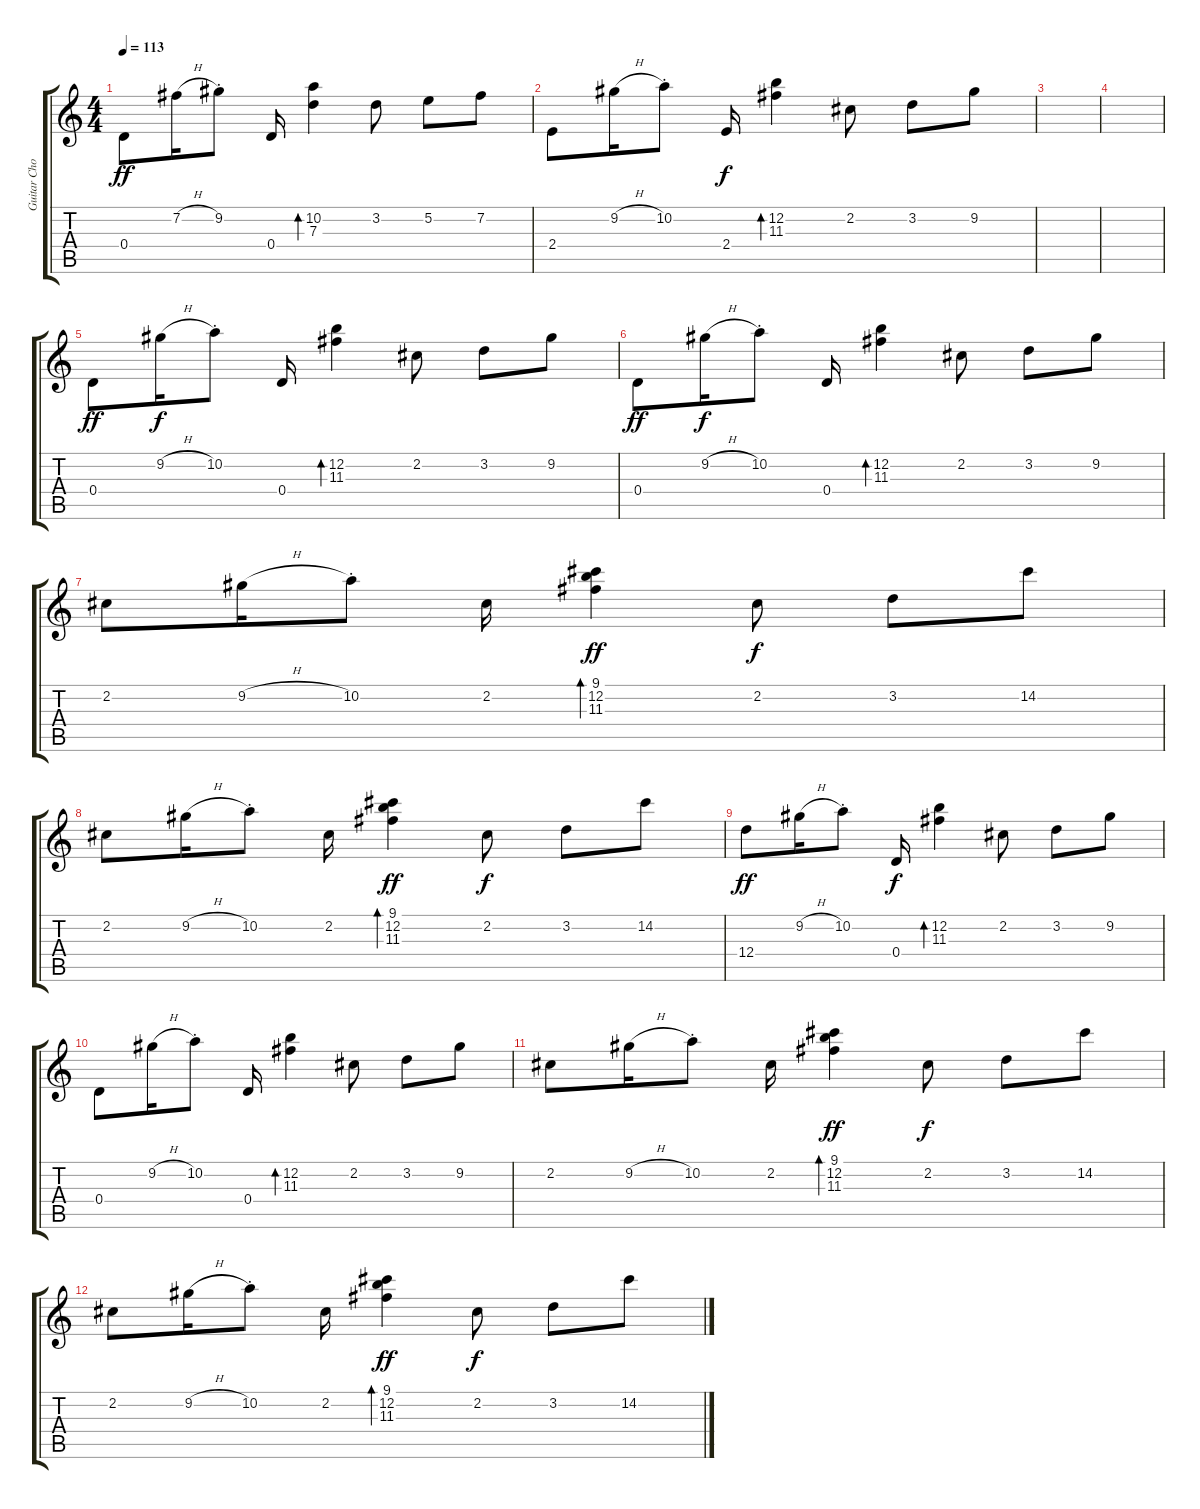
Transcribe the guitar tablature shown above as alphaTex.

\track ("Guitar Chords" "Guitar Cho") {instrument acousticguitarsteel}
\staff {score tabs}
\tuning (E4 B3 G3 D3 A2 E2) {hide}
\ts (4 4)
\tempo 113
\clef g2
\ks c
0.4.8{dy ff} 7.2{h}.16 9.2{st}.8 0.4.16 (10.2 7.3).4{bd 120} 3.2.8 5.2.8 7.2.8 |
2.4.8 9.2{h}.16 10.2{st}.8 2.4.16{dy f} (12.2 11.3).4{bd 240} 2.2.8 3.2.8 9.2.8 |
|
|
0.4.8{dy ff} 9.2{h}.16{dy f} 10.2{st}.8 0.4.16 (12.2 11.3).4{bd 240} 2.2.8 3.2.8 9.2.8 |
0.4.8{dy ff} 9.2{h}.16{dy f} 10.2{st}.8 0.4.16 (12.2 11.3).4{bd 240} 2.2.8 3.2.8 9.2.8 |
2.2.8 9.2{h}.16 10.2{st}.8 2.2.16 (9.1 12.2 11.3).4{bd 120 dy ff} 2.2.8{dy f} 3.2.8 14.2.8 |
2.2.8 9.2{h}.16 10.2{st}.8 2.2.16 (9.1 12.2 11.3).4{bd 120 dy ff} 2.2.8{dy f} 3.2.8 14.2.8 |
12.4.8{dy ff} 9.2{h}.16 10.2{st}.8 0.4.16{dy f} (12.2 11.3).4{bd 240} 2.2.8 3.2.8 9.2.8 |
0.4.8 9.2{h}.16 10.2{st}.8 0.4.16 (12.2 11.3).4{bd 240} 2.2.8 3.2.8 9.2.8 |
2.2.8 9.2{h}.16 10.2{st}.8 2.2.16 (9.1 12.2 11.3).4{bd 120 dy ff} 2.2.8{dy f} 3.2.8 14.2.8 |
2.2.8 9.2{h}.16 10.2{st}.8 2.2.16 (9.1 12.2 11.3).4{bd 120 dy ff} 2.2.8{dy f} 3.2.8 14.2.8
